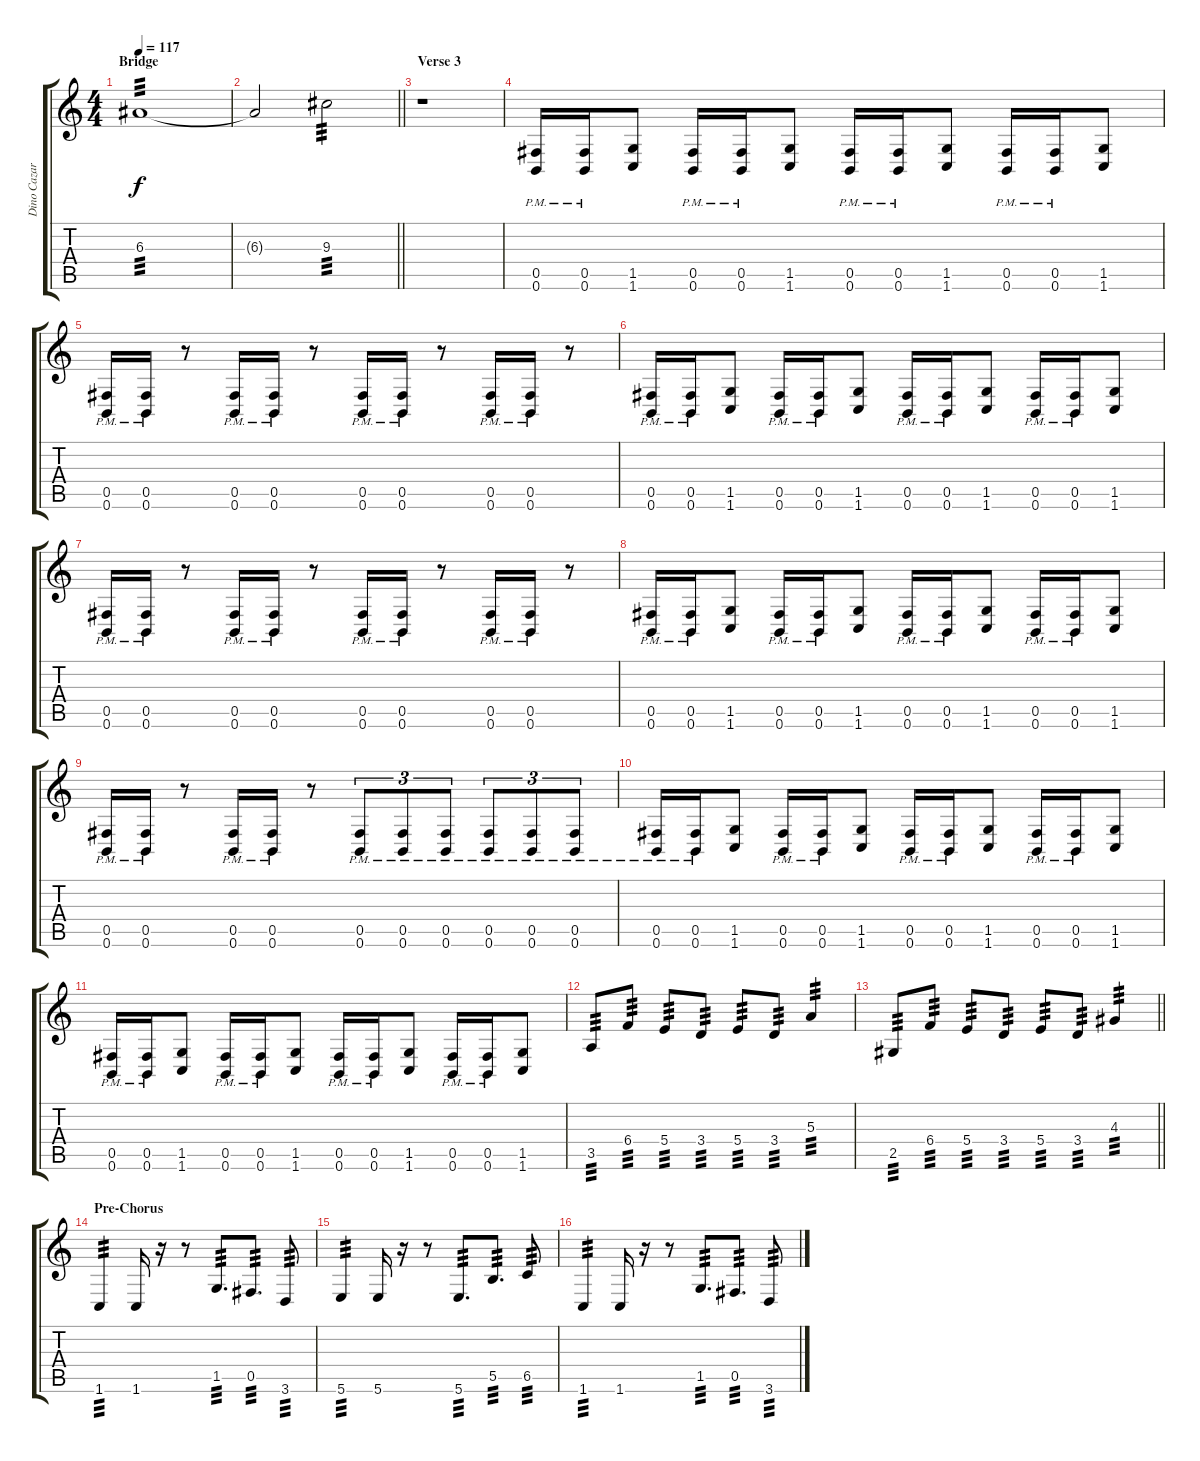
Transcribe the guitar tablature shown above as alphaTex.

\track ("Dino Cazares (Lead)" "Dino Cazar") {instrument distortionguitar}
\staff {score tabs}
\tuning (Db4 Ab3 E3 B2 Gb2 B1) {hide}
\ts (4 4)
\section ("" "Bridge")
\tempo 117
\clef g2
\ks c
6.3.1{tp 3 dy f} |
\barLineRight lightlight
6.3{t}.2 9.3.2{tp 3} |
\section ("" "Verse 3")
r.1{volume 13} |
(0.5{pm} 0.6{pm}).16 (0.5{pm} 0.6{pm}).16 (1.5 1.6).8 (0.5{pm} 0.6{pm}).16 (0.5{pm} 0.6{pm}).16 (1.5 1.6).8 (0.5{pm} 0.6{pm}).16 (0.5{pm} 0.6{pm}).16 (1.5 1.6).8 (0.5{pm} 0.6{pm}).16 (0.5{pm} 0.6{pm}).16 (1.5 1.6).8 |
(0.5{pm} 0.6{pm}).16 (0.5{pm} 0.6{pm}).16 r.8 (0.5{pm} 0.6{pm}).16 (0.5{pm} 0.6{pm}).16 r.8 (0.5{pm} 0.6{pm}).16 (0.5{pm} 0.6{pm}).16 r.8 (0.5{pm} 0.6{pm}).16 (0.5{pm} 0.6{pm}).16 r.8 |
(0.5{pm} 0.6{pm}).16 (0.5{pm} 0.6{pm}).16 (1.5 1.6).8 (0.5{pm} 0.6{pm}).16 (0.5{pm} 0.6{pm}).16 (1.5 1.6).8 (0.5{pm} 0.6{pm}).16 (0.5{pm} 0.6{pm}).16 (1.5 1.6).8 (0.5{pm} 0.6{pm}).16 (0.5{pm} 0.6{pm}).16 (1.5 1.6).8 |
(0.5{pm} 0.6{pm}).16 (0.5{pm} 0.6{pm}).16 r.8 (0.5{pm} 0.6{pm}).16 (0.5{pm} 0.6{pm}).16 r.8 (0.5{pm} 0.6{pm}).16 (0.5{pm} 0.6{pm}).16 r.8 (0.5{pm} 0.6{pm}).16 (0.5{pm} 0.6{pm}).16 r.8 |
(0.5{pm} 0.6{pm}).16 (0.5{pm} 0.6{pm}).16 (1.5 1.6).8 (0.5{pm} 0.6{pm}).16 (0.5{pm} 0.6{pm}).16 (1.5 1.6).8 (0.5{pm} 0.6{pm}).16 (0.5{pm} 0.6{pm}).16 (1.5 1.6).8 (0.5{pm} 0.6{pm}).16 (0.5{pm} 0.6{pm}).16 (1.5 1.6).8 |
(0.5{pm} 0.6{pm}).16 (0.5{pm} 0.6{pm}).16 r.8 (0.5{pm} 0.6{pm}).16 (0.5{pm} 0.6{pm}).16 r.8 (0.5{pm} 0.6{pm}).8{tu (3 2)} (0.5{pm} 0.6{pm}).8{tu (3 2)} (0.5{pm} 0.6{pm}).8{tu (3 2)} (0.5{pm} 0.6{pm}).8{tu (3 2)} (0.5{pm} 0.6{pm}).8{tu (3 2)} (0.5{pm} 0.6{pm}).8{tu (3 2)} |
(0.5{pm} 0.6{pm}).16 (0.5{pm} 0.6{pm}).16 (1.5 1.6).8 (0.5{pm} 0.6{pm}).16 (0.5{pm} 0.6{pm}).16 (1.5 1.6).8 (0.5{pm} 0.6{pm}).16 (0.5{pm} 0.6{pm}).16 (1.5 1.6).8 (0.5{pm} 0.6{pm}).16 (0.5{pm} 0.6{pm}).16 (1.5 1.6).8 |
(0.5{pm} 0.6{pm}).16 (0.5{pm} 0.6{pm}).16 (1.5 1.6).8 (0.5{pm} 0.6{pm}).16 (0.5{pm} 0.6{pm}).16 (1.5 1.6).8 (0.5{pm} 0.6{pm}).16 (0.5{pm} 0.6{pm}).16 (1.5 1.6).8 (0.5{pm} 0.6{pm}).16 (0.5{pm} 0.6{pm}).16 (1.5 1.6).8 |
3.5.8{tp 3 volume 16} 6.4.8{tp 3} 5.4.8{tp 3} 3.4.8{tp 3} 5.4.8{tp 3} 3.4.8{tp 3} 5.3.4{tp 3} |
\barLineRight lightlight
2.5.8{tp 3} 6.4.8{tp 3} 5.4.8{tp 3} 3.4.8{tp 3} 5.4.8{tp 3} 3.4.8{tp 3} 4.3.4{tp 3} |
\section ("" "Pre-Chorus")
1.6.4{tp 3} 1.6.16 r.16 r.8 1.5.8{d tp 3} 0.5.8{d tp 3} 3.6.8{tp 3} |
5.6.4{tp 3} 5.6.16 r.16 r.8 5.6.8{d tp 3} 5.5.8{d tp 3} 6.5.8{tp 3} |
1.6.4{tp 3} 1.6.16 r.16 r.8 1.5.8{d tp 3} 0.5.8{d tp 3} 3.6.8{tp 3}
